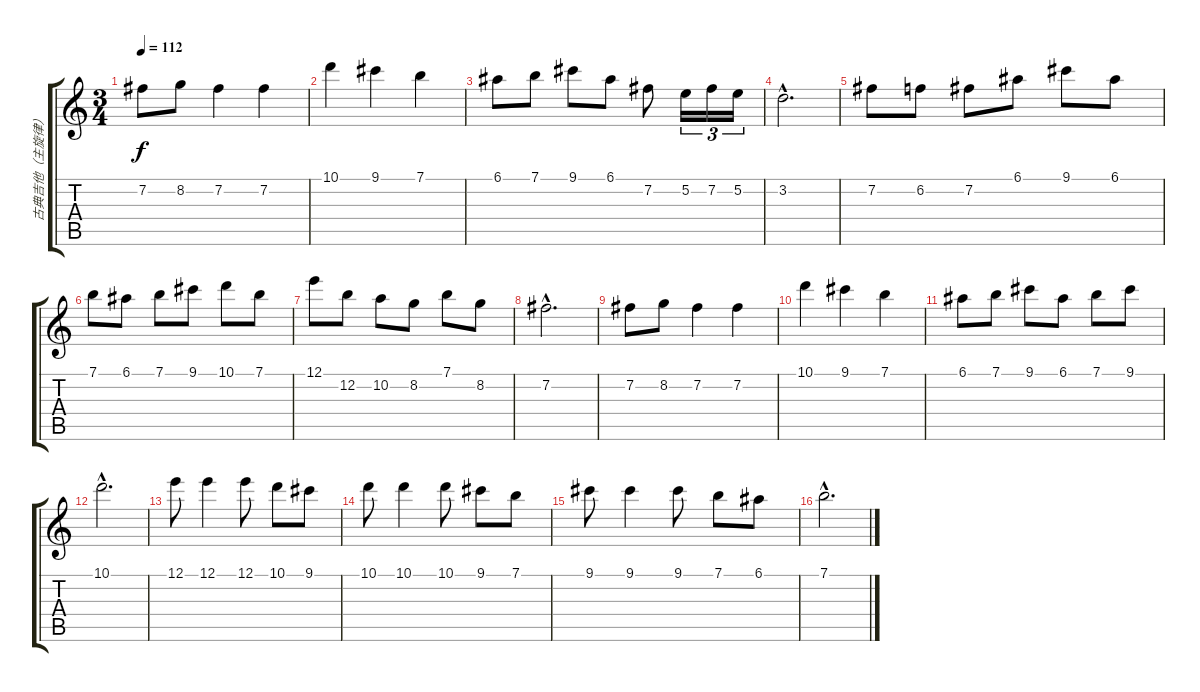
\track ("古典吉他（主旋律）" "古典吉他（主旋律）") {instrument acousticguitarnylon}
\staff {score tabs}
\tuning (E4 B3 G3 D3 A2 E2) {hide}
\ts (3 4)
\tempo 112
\clef g2
\ks c
7.2.8{dy f instrument acousticguitarnylon} 8.2.8 7.2.4 7.2.4 |
10.1.4 9.1.4 7.1.4 |
6.1.8 7.1.8 9.1.8 6.1.8 7.2.8 5.2.16{tu (3 2)} 7.2.16{tu (3 2)} 5.2.16{tu (3 2)} |
3.2{hac}.2{d} |
7.2.8 6.2.8 7.2.8 6.1.8 9.1.8 6.1.8 |
7.1.8 6.1.8 7.1.8 9.1.8 10.1.8 7.1.8 |
12.1.8 12.2.8 10.2.8 8.2.8 7.1.8 8.2.8 |
7.2{hac}.2{d} |
7.2.8 8.2.8 7.2.4 7.2.4 |
10.1.4 9.1.4 7.1.4 |
6.1.8 7.1.8 9.1.8 6.1.8 7.1.8 9.1.8 |
10.1{hac}.2{d} |
12.1.8 12.1.4 12.1.8 10.1.8 9.1.8 |
10.1.8 10.1.4 10.1.8 9.1.8 7.1.8 |
9.1.8 9.1.4 9.1.8 7.1.8 6.1.8 |
7.1{hac}.2{d}
